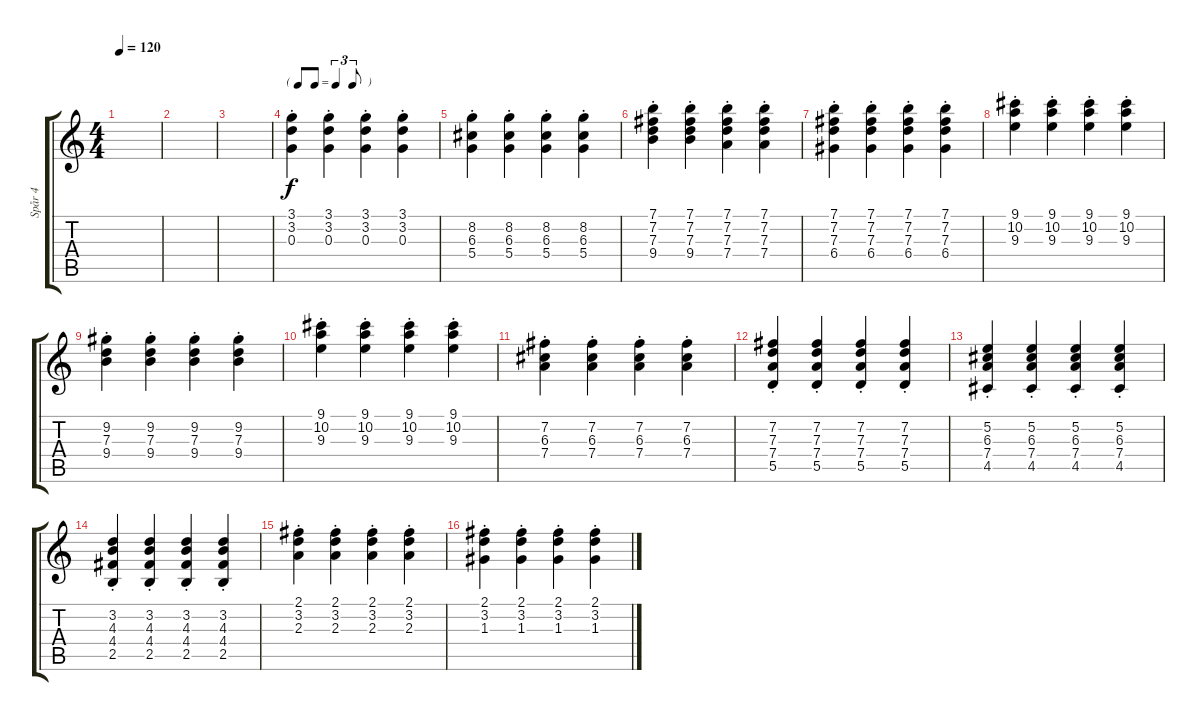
\track ("Spår 4" "Spår 4") {instrument electricguitarjazz}
\staff {score tabs}
\tuning (E4 B3 G3 D3 A2 E2) {hide}
\ts (4 4)
\tempo 120
\clef g2
\ks c
|
|
|
\tf triplet8th
(3.1{st} 3.2{st} 0.3{st}).4 (3.1{st} 3.2{st} 0.3{st}).4 (3.1{st} 3.2{st} 0.3{st}).4 (3.1{st} 3.2{st} 0.3{st}).4 |
(8.2{st} 6.3{st} 5.4{st}).4 (8.2{st} 6.3{st} 5.4{st}).4 (8.2{st} 6.3{st} 5.4{st}).4 (8.2{st} 6.3{st} 5.4{st}).4 |
(7.1{st} 7.2{st} 7.3{st} 9.4{st}).4 (7.1{st} 7.2{st} 7.3{st} 9.4{st}).4 (7.1{st} 7.2{st} 7.3{st} 7.4{st}).4 (7.1{st} 7.2{st} 7.3{st} 7.4{st}).4 |
(7.1{st} 7.2{st} 7.3{st} 6.4{st}).4 (7.1{st} 7.2{st} 7.3{st} 6.4{st}).4 (7.1{st} 7.2{st} 7.3{st} 6.4{st}).4 (7.1{st} 7.2{st} 7.3{st} 6.4{st}).4 |
(9.1{st} 10.2{st} 9.3{st}).4 (9.1{st} 10.2{st} 9.3{st}).4 (9.1{st} 10.2{st} 9.3{st}).4 (9.1{st} 10.2{st} 9.3{st}).4 |
(9.2{st} 7.3{st} 9.4{st}).4 (9.2{st} 7.3{st} 9.4{st}).4 (9.2{st} 7.3{st} 9.4{st}).4 (9.2{st} 7.3{st} 9.4{st}).4 |
(9.1{st} 10.2{st} 9.3{st}).4 (9.1{st} 10.2{st} 9.3).4 (9.1{st} 10.2{st} 9.3{st}).4 (9.1{st} 10.2{st} 9.3{st}).4 |
(7.2{st} 6.3{st} 7.4{st}).4 (7.2{st} 6.3{st} 7.4{st}).4 (7.2{st} 6.3{st} 7.4{st}).4 (7.2{st} 6.3{st} 7.4{st}).4 |
(7.2{st} 7.3{st} 7.4{st} 5.5{st}).4 (7.2{st} 7.3{st} 7.4{st} 5.5{st}).4 (7.2{st} 7.3{st} 7.4{st} 5.5{st}).4 (7.2{st} 7.3{st} 7.4{st} 5.5{st}).4 |
(5.2{st} 6.3{st} 7.4{st} 4.5{st}).4 (5.2{st} 6.3{st} 7.4{st} 4.5{st}).4 (5.2{st} 6.3{st} 7.4{st} 4.5{st}).4 (5.2{st} 6.3{st} 7.4{st} 4.5{st}).4 |
(3.2{st} 4.3{st} 4.4{st} 2.5{st}).4 (3.2{st} 4.3{st} 4.4{st} 2.5{st}).4 (3.2{st} 4.3{st} 4.4{st} 2.5{st}).4 (3.2{st} 4.3{st} 4.4{st} 2.5{st}).4 |
(2.1{st} 3.2{st} 2.3{st}).4 (2.1{st} 3.2{st} 2.3{st}).4 (2.1{st} 3.2{st} 2.3{st}).4 (2.1{st} 3.2{st} 2.3{st}).4 |
(2.1{st} 3.2{st} 1.3{st}).4 (2.1{st} 3.2{st} 1.3{st}).4 (2.1{st} 3.2{st} 1.3{st}).4 (2.1{st} 3.2{st} 1.3{st}).4
